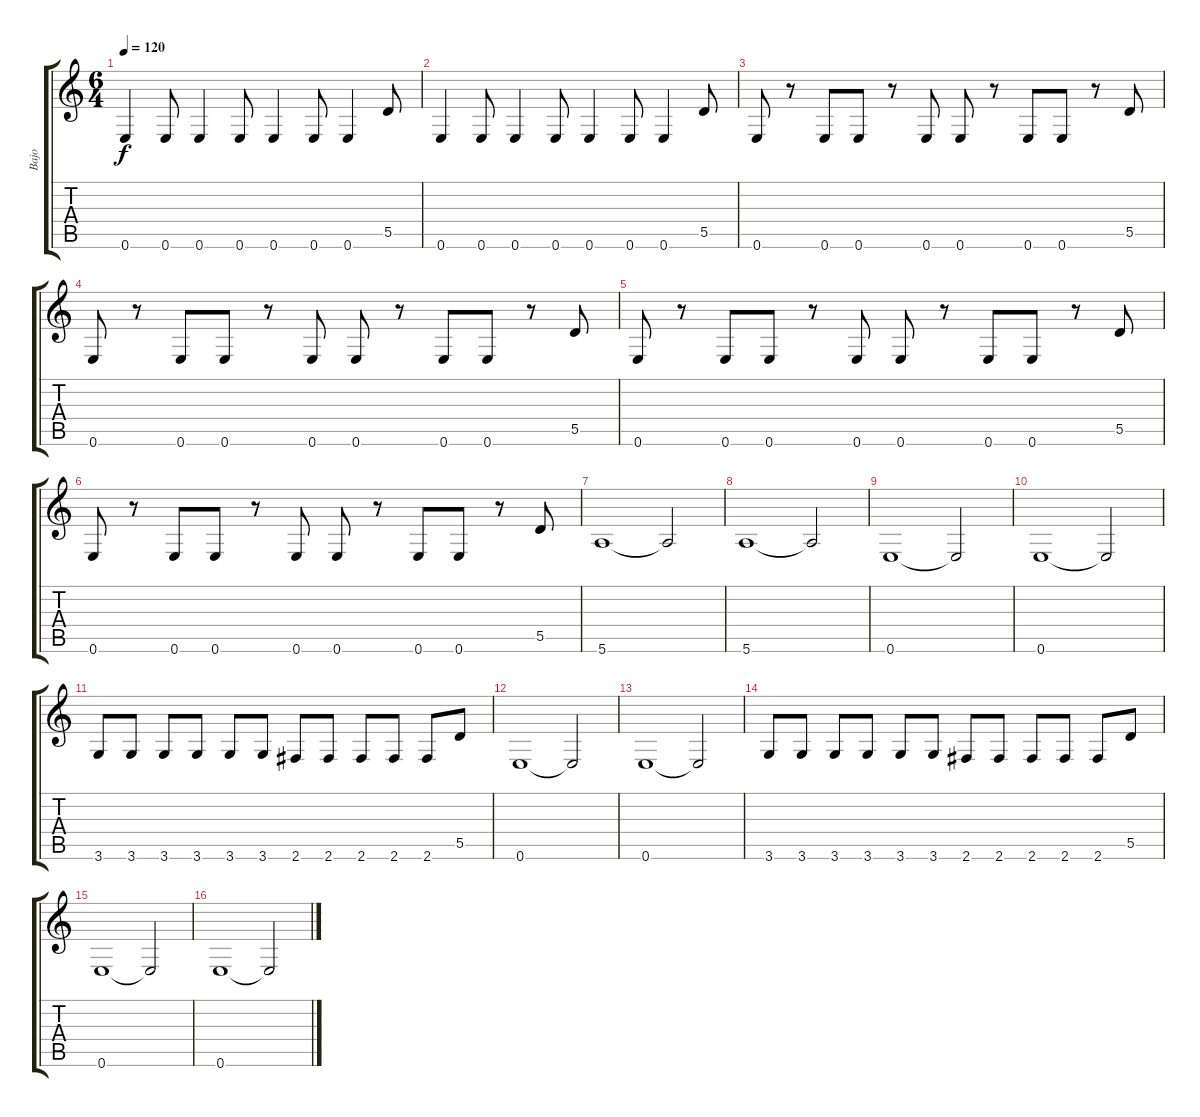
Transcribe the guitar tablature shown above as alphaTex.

\track ("Bajo" "Bajo") {instrument electricbasspick}
\staff {score tabs}
\tuning (E4 B3 G3 D3 A2 E2) {hide}
\ts (6 4)
\tempo 120
\clef g2
\ks c
0.6.4{dy f} 0.6.8 0.6.4 0.6.8 0.6.4 0.6.8 0.6.4 5.5.8 |
0.6.4 0.6.8 0.6.4 0.6.8 0.6.4 0.6.8 0.6.4 5.5.8 |
0.6.8 r.8 0.6.8 0.6.8 r.8 0.6.8 0.6.8 r.8 0.6.8 0.6.8 r.8 5.5.8 |
0.6.8 r.8 0.6.8 0.6.8 r.8 0.6.8 0.6.8 r.8 0.6.8 0.6.8 r.8 5.5.8 |
0.6.8 r.8 0.6.8 0.6.8 r.8 0.6.8 0.6.8 r.8 0.6.8 0.6.8 r.8 5.5.8 |
0.6.8 r.8 0.6.8 0.6.8 r.8 0.6.8 0.6.8 r.8 0.6.8 0.6.8 r.8 5.5.8 |
5.6.1 5.6{t}.2 |
5.6.1 5.6{t}.2 |
0.6.1 0.6{t}.2 |
0.6.1 0.6{t}.2 |
3.6.8 3.6.8 3.6.8 3.6.8 3.6.8 3.6.8 2.6.8 2.6.8 2.6.8 2.6.8 2.6.8 5.5.8 |
0.6.1 0.6{t}.2 |
0.6.1 0.6{t}.2 |
3.6.8 3.6.8 3.6.8 3.6.8 3.6.8 3.6.8 2.6.8 2.6.8 2.6.8 2.6.8 2.6.8 5.5.8 |
0.6.1 0.6{t}.2 |
0.6.1 0.6{t}.2
